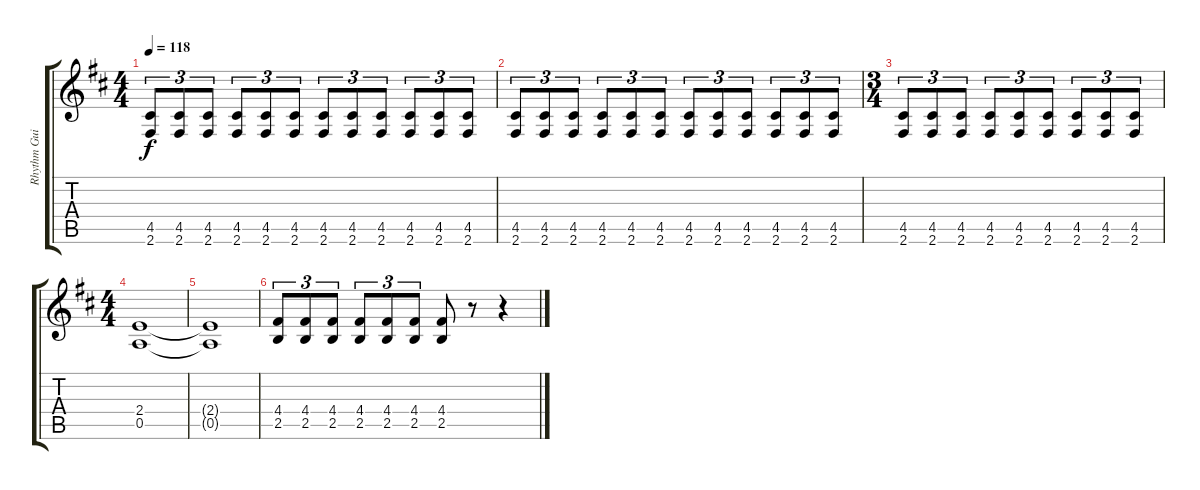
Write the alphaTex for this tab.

\track ("Rhythm Guitar" "Rhythm Gui") {instrument distortionguitar}
\staff {score tabs}
\tuning (E4 B3 G3 D3 A2 E2) {hide}
\ts (4 4)
\tempo 118
\clef g2
\ks d
(4.5 2.6).8{tu (3 2) dy f} (4.5 2.6).8{tu (3 2)} (4.5 2.6).8{tu (3 2)} (4.5 2.6).8{tu (3 2)} (4.5 2.6).8{tu (3 2)} (4.5 2.6).8{tu (3 2)} (4.5 2.6).8{tu (3 2)} (4.5 2.6).8{tu (3 2)} (4.5 2.6).8{tu (3 2)} (4.5 2.6).8{tu (3 2)} (4.5 2.6).8{tu (3 2)} (4.5 2.6).8{tu (3 2)} |
(4.5 2.6).8{tu (3 2)} (4.5 2.6).8{tu (3 2)} (4.5 2.6).8{tu (3 2)} (4.5 2.6).8{tu (3 2)} (4.5 2.6).8{tu (3 2)} (4.5 2.6).8{tu (3 2)} (4.5 2.6).8{tu (3 2)} (4.5 2.6).8{tu (3 2)} (4.5 2.6).8{tu (3 2)} (4.5 2.6).8{tu (3 2)} (4.5 2.6).8{tu (3 2)} (4.5 2.6).8{tu (3 2)} |
\ts (3 4)
(4.5 2.6).8{tu (3 2)} (4.5 2.6).8{tu (3 2)} (4.5 2.6).8{tu (3 2)} (4.5 2.6).8{tu (3 2)} (4.5 2.6).8{tu (3 2)} (4.5 2.6).8{tu (3 2)} (4.5 2.6).8{tu (3 2)} (4.5 2.6).8{tu (3 2)} (4.5 2.6).8{tu (3 2)} |
\ts (4 4)
(2.4 0.5).1 |
(2.4{t} 0.5{t}).1 |
(4.4 2.5).8{tu (3 2)} (4.4 2.5).8{tu (3 2)} (4.4 2.5).8{tu (3 2)} (4.4 2.5).8{tu (3 2)} (4.4 2.5).8{tu (3 2)} (4.4 2.5).8{tu (3 2)} (4.4 2.5).8 r.8 r.4
